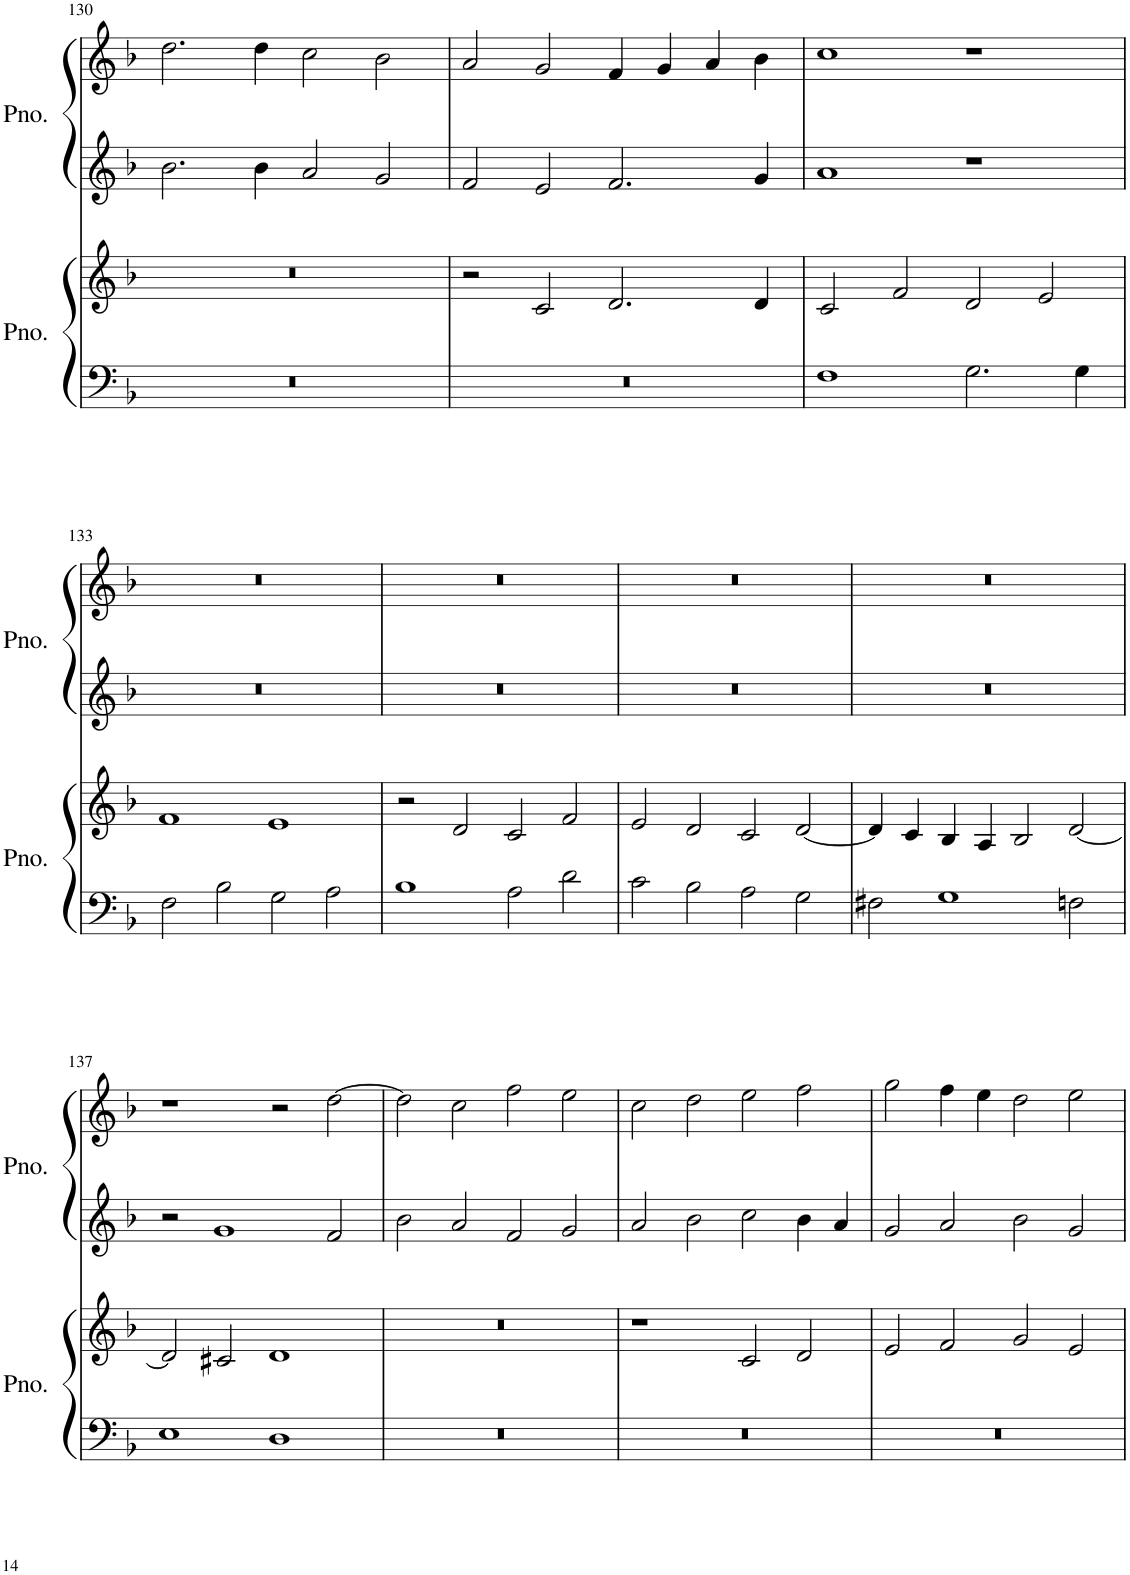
**kern	**kern	**kern	**kern
*part2	*part2	*part1	*part1
*staff4	*staff3	*staff2	*staff1
*I"Piano	*	*I"Piano	*
*I'Pno.	*	*I'Pno.	*
!!LO:PB:g=z
*clefF4	*clefG2	*clefG2	*clefG2
*k[b-]	*k[b-]	*k[b-]	*k[b-]
*M4/2	*M4/2	*M4/2	*M4/2
=130	=130	=130	=130
0r	0r	2.b-\	2.dd\
.	.	4b-\	4dd\
.	.	2a/	2cc\
.	.	2g/	2b-\
=131	=131	=131	=131
0r	2r	2f/	2a/
.	2c/	2e/	2g/
.	2.d/	2.f/	4f/
.	.	.	4g/
.	.	.	4a/
.	4d/	4g/	4b-\
=132	=132	=132	=132
1F	2c/	1a	1cc
.	2f/	.	.
2.G\	2d/	1r	1r
.	2e/	.	.
4G\	.	.	.
!!LO:LB:g=z
=133	=133	=133	=133
2F\	1f	0r	0r
2B-\	.	.	.
2G\	1e	.	.
2A\	.	.	.
=134	=134	=134	=134
1B-	2r	0r	0r
.	2d/	.	.
2A\	2c/	.	.
2d\	2f/	.	.
=135	=135	=135	=135
2c\	2e/	0r	0r
2B-\	2d/	.	.
2A\	2c/	.	.
2G\	[2d/	.	.
=136	=136	=136	=136
2F#X\	4d/]	0r	0r
.	4c/	.	.
1G	4B-/	.	.
.	4A/	.	.
.	2B-/	.	.
2Fn\	[2d/	.	.
!!LO:LB:g=z
=137	=137	=137	=137
1E	2d/]	2r	1r
.	2c#X/	1g	.
1D	1d	.	2r
.	.	2f/	[2dd\
=138	=138	=138	=138
0r	0r	2b-\	2dd\]
.	.	2a/	2cc\
.	.	2f/	2ff\
.	.	2g/	2ee\
=139	=139	=139	=139
0r	0r	2a/	2cc\
.	.	2b-\	2dd\
.	.	2cc\	2ee\
.	.	4b-\	2ff\
.	.	4a/	.
1ryy	2c/	1ryy	1ryy
.	2d/	.	.
=140	=140	=140	=140
0r	2e/	2g/	2gg\
.	2f/	2a/	4ff\
.	.	.	4ee\
.	2g/	2b-\	2dd\
.	2e/	2g/	2ee\
=	=	=	=
*-	*-	*-	*-
